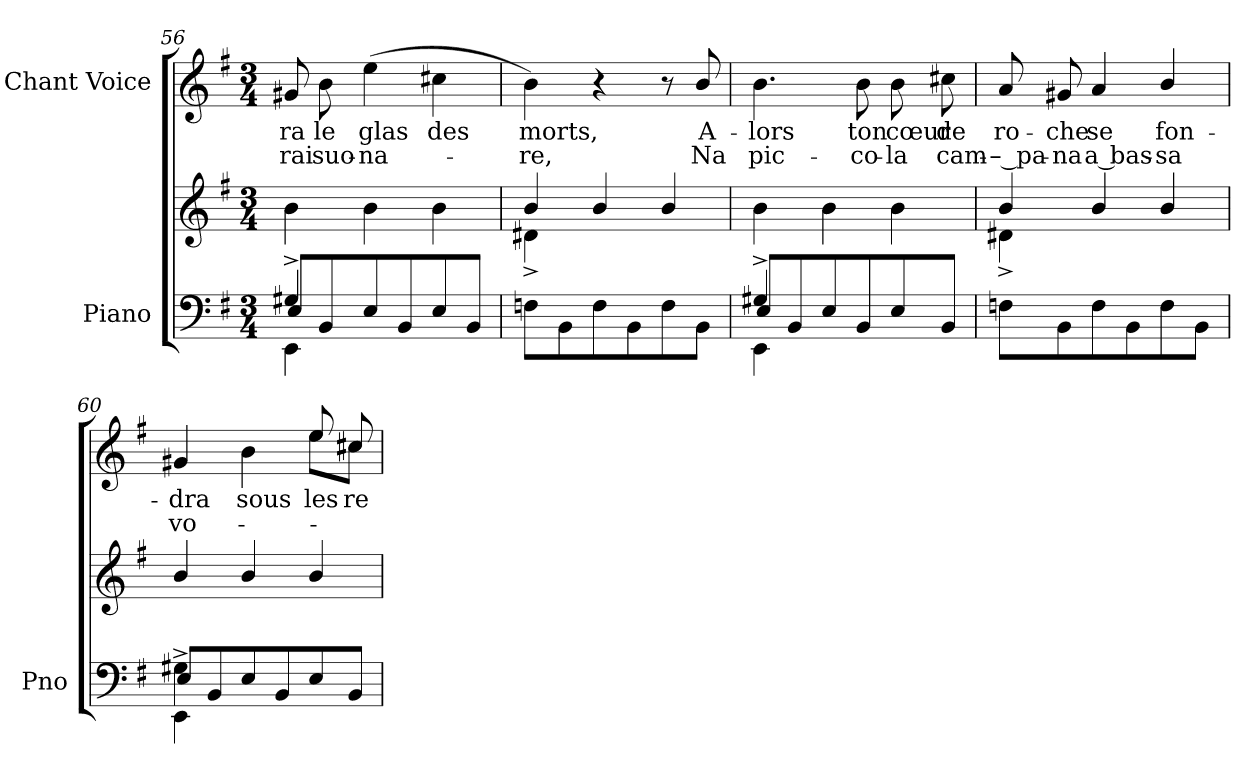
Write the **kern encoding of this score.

**kern	**kern	**kern	**text	**text
*part2	*part2	*part1	*part1	*part1
*staff3	*staff2	*staff1	*staff1	*staff1
*I"Piano	*	*I"Chant Voice	*	*
*I'Pno	*	*	*	*
*clefF4	*clefG2	*clefG2	*	*
*k[f#]	*k[f#]	*k[f#]	*	*
*M3/4	*M3/4	*M3/4	*	*
=56	=56	=56	=56	=56
*^	*	*	*	*
*	*^	*	*	*	*
4G#X^>/	8E/L	4EE\	4b\	8g#X/	-ra	-rai
.	8BB/	.	.	8b\	le	suo-
2ryy	8E/	2ryy	4b\	(4ee\	glas	-na-
.	8BB/	.	.	.	.	.
.	8E/	.	4b\	4cc#X\	des	.
.	8BB/J	.	.	.	.	.
*v	*v	*v	*	*	*	*
=57	=57	=57	=57	=57
*	*^	*	*	*
8Fn\L	4b/	4d#X^\	4b\)	morts,	-re,
8BB\	.	.	.	.	.
8F\	4b/	2ryy	4r	.	.
8BB\	.	.	.	.	.
8F\	4b/	.	8r	.	.
8BB\J	.	.	8b/	A-	Na
*	*v	*v	*	*	*
=58	=58	=58	=58	=58
*^	*	*	*	*
*	*^	*	*	*	*
4G#X^>/	8E/L	4EE\	4b\	4.b\	-lors	pic-
.	8BB/	.	.	.	.	.
2ryy	8E/	2ryy	4b\	.	.	.
.	8BB/	.	.	8b\	ton	-co-
.	8E/	.	4b\	8b\	cœur	-la
.	8BB/J	.	.	8cc#X\	de	cam-
*v	*v	*v	*	*	*	*
=59	=59	=59	=59	=59
*	*^	*	*	*
8Fn\L	4b/	4d#X^\	8a/	ro-	-– pa-
8BB\	.	.	8g#X/	-che	-na
8F\	4b/	2ryy	4a/	se	a bas-
8BB\	.	.	.	.	.
8F\	4b/	.	4b/	fon-	-sa
8BB\J	.	.	.	.	.
*	*v	*v	*	*	*
=60	=60	=60	=60	=60
*^	*	*^	*	*
*	*^	*	*	*	*	*
4G#X^\	8E/L	4EE\	4b/	4g#X/	2ryy	-dra	vo-
.	8BB/	.	.	.	.	.	.
2ryy	8E/	2ryy	4b/	4b\	.	sous	.
.	8BB/	.	.	.	.	.	.
.	8E/	.	4b/	8ee/	8ee\L	les	.
.	8BB/J	.	.	8cc#X/	8cc#\J	re-	.
*v	*v	*v	*	*v	*v	*	*
=	=	=	=	=
*-	*-	*-	*-	*-
